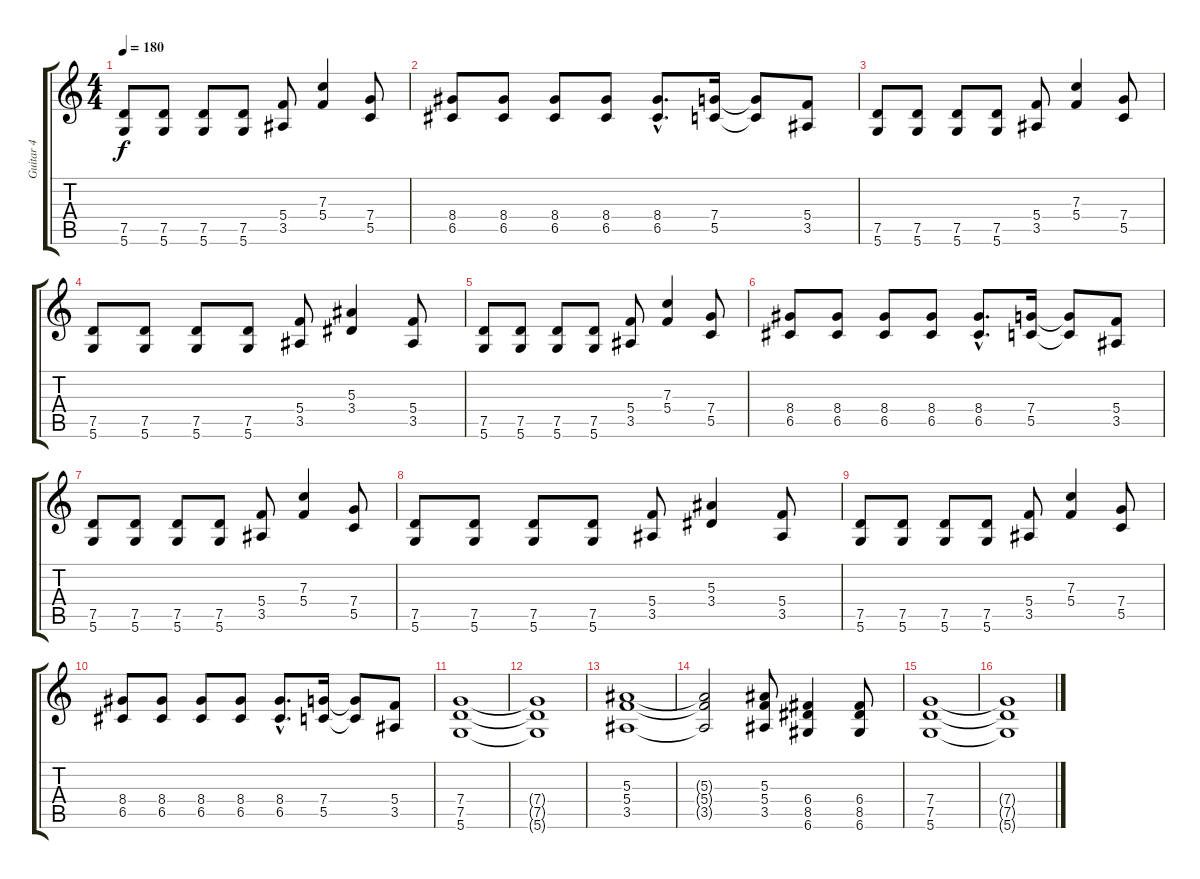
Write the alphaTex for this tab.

\track ("Guitar 4" "Guitar 4") {instrument distortionguitar}
\staff {score tabs}
\tuning (D4 A3 F3 C3 G2 D2) {hide}
\ts (4 4)
\tempo 180
\clef g2
\ks c
(7.5 5.6).8{dy f} (7.5 5.6).8 (7.5 5.6).8 (7.5 5.6).8 (5.4 3.5).8 (7.3 5.4).4 (7.4 5.5).8 |
(8.4 6.5).8 (8.4 6.5).8 (8.4 6.5).8 (8.4 6.5).8 (8.4{hac} 6.5{hac}).8{d} (7.4 5.5).16 (7.4{t} 5.5{t}).8 (5.4 3.5).8 |
(7.5 5.6).8 (7.5 5.6).8 (7.5 5.6).8 (7.5 5.6).8 (5.4 3.5).8 (7.3 5.4).4 (7.4 5.5).8 |
(7.5 5.6).8 (7.5 5.6).8 (7.5 5.6).8 (7.5 5.6).8 (5.4 3.5).8 (5.3 3.4).4 (5.4 3.5).8 |
(7.5 5.6).8 (7.5 5.6).8 (7.5 5.6).8 (7.5 5.6).8 (5.4 3.5).8 (7.3 5.4).4 (7.4 5.5).8 |
(8.4 6.5).8 (8.4 6.5).8 (8.4 6.5).8 (8.4 6.5).8 (8.4{hac} 6.5{hac}).8{d} (7.4 5.5).16 (7.4{t} 5.5{t}).8 (5.4 3.5).8 |
(7.5 5.6).8 (7.5 5.6).8 (7.5 5.6).8 (7.5 5.6).8 (5.4 3.5).8 (7.3 5.4).4 (7.4 5.5).8 |
(7.5 5.6).8 (7.5 5.6).8 (7.5 5.6).8 (7.5 5.6).8 (5.4 3.5).8 (5.3 3.4).4 (5.4 3.5).8 |
(7.5 5.6).8 (7.5 5.6).8 (7.5 5.6).8 (7.5 5.6).8 (5.4 3.5).8 (7.3 5.4).4 (7.4 5.5).8 |
(8.4 6.5).8 (8.4 6.5).8 (8.4 6.5).8 (8.4 6.5).8 (8.4{hac} 6.5{hac}).8{d} (7.4 5.5).16 (7.4{t} 5.5{t}).8 (5.4 3.5).8 |
(7.4 7.5 5.6).1 |
(7.4{t} 7.5{t} 5.6{t}).1 |
(5.3 5.4 3.5).1 |
(5.3{t} 5.4{t} 3.5{t}).2 (5.3 5.4 3.5).8 (6.4 8.5 6.6).4 (6.4 8.5 6.6).8 |
(7.4 7.5 5.6).1 |
(7.4{t} 7.5{t} 5.6{t}).1
